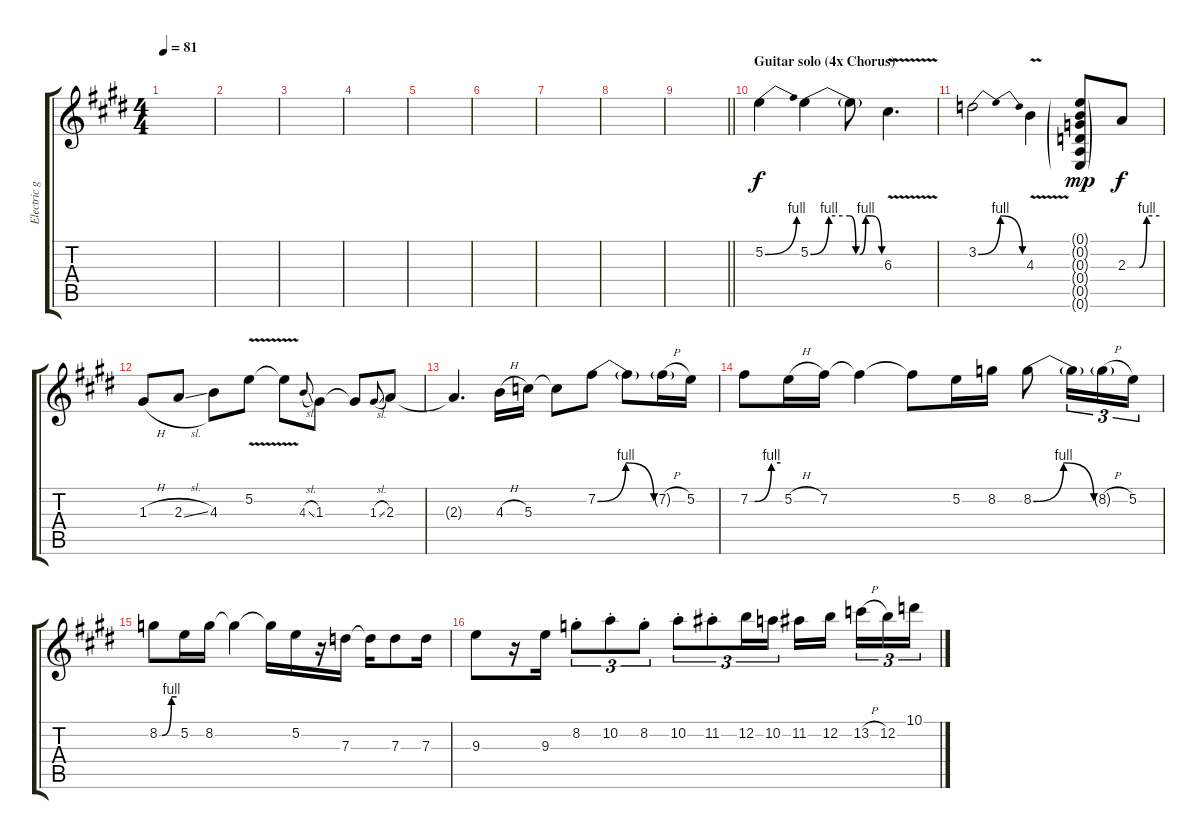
\track ("Electric guitar: solo 1" "Electric g") {instrument overdrivenguitar}
\staff {score tabs}
\tuning (E4 B3 G3 D3 A2 E2) {hide}
\ts (4 4)
\tempo 81
\clef g2
\ks e
|
|
|
|
|
|
|
|
\barLineRight lightlight
|
\section ("" "Guitar solo (4x Chorus)")
5.2{be (bend 0 0 60 4)}.4 5.2{be (custom 0 0 15 4 32 4 37 0 40 0 45 4 50 4 58 0 60 0)}.4 5.2{t}.8 6.3{v}.4{d} |
3.2{be (bendrelease 0 0 15 4 51 4 60 0)}.2 4.3{v}.4 (0.1{g} 0.2{g} 0.3{g} 0.4{g} 0.5{g} 0.6{g}).8{dy mp} 2.3{be (custom 0 0 22 0 36 4 60 4)}.8{dy f} |
1.3{h}.8 2.3{sl}.8 4.3.8 5.2{v}.8 5.2{t}.8 4.3{sl}.8{gr onbeat} 1.3.8 1.3{t}.8 1.3{sl}.8{gr onbeat} 2.3.8 |
2.3{t}.4{d} 4.3{h}.16 5.3.16 5.3{t}.8 7.2{be (bendrelease 0 0 15 4 58 4 60 0)}.8 7.2{t}.8 7.2{h g}.16 5.2.16 |
7.2{be (custom 0 0 9 0 42 4 60 4)}.8 5.2{h}.16 7.2.16 7.2{t}.4 7.2{t}.8 5.2.16 8.2.16 8.2{be (bendrelease 0 0 15 4 58 4 60 0)}.8 8.2{t}.16{tu (3 2)} 8.2{h g}.16{tu (3 2)} 5.2.16{tu (3 2)} |
8.2{be (custom 0 0 9 0 42 4 60 4)}.8 5.2.16 8.2.16 8.2{t}.4 8.2{t}.16 5.2.16 r.16 7.3.16 7.3{t}.16 7.3.8 7.3.16 |
9.3.8 r.16 9.3.16 8.2{st}.8{tu (3 2)} 10.2{st}.8{tu (3 2)} 8.2{st}.8{tu (3 2)} 10.2{st}.8{tu (3 2)} 11.2{st}.8{tu (3 2)} 12.2.16{tu (3 2)} 10.2.16{tu (3 2)} 11.2.16 12.2.16{beam splitsecondary} 13.2{h}.16{tu (3 2)} 12.2.16{tu (3 2)} 10.1.16{tu (3 2)}
